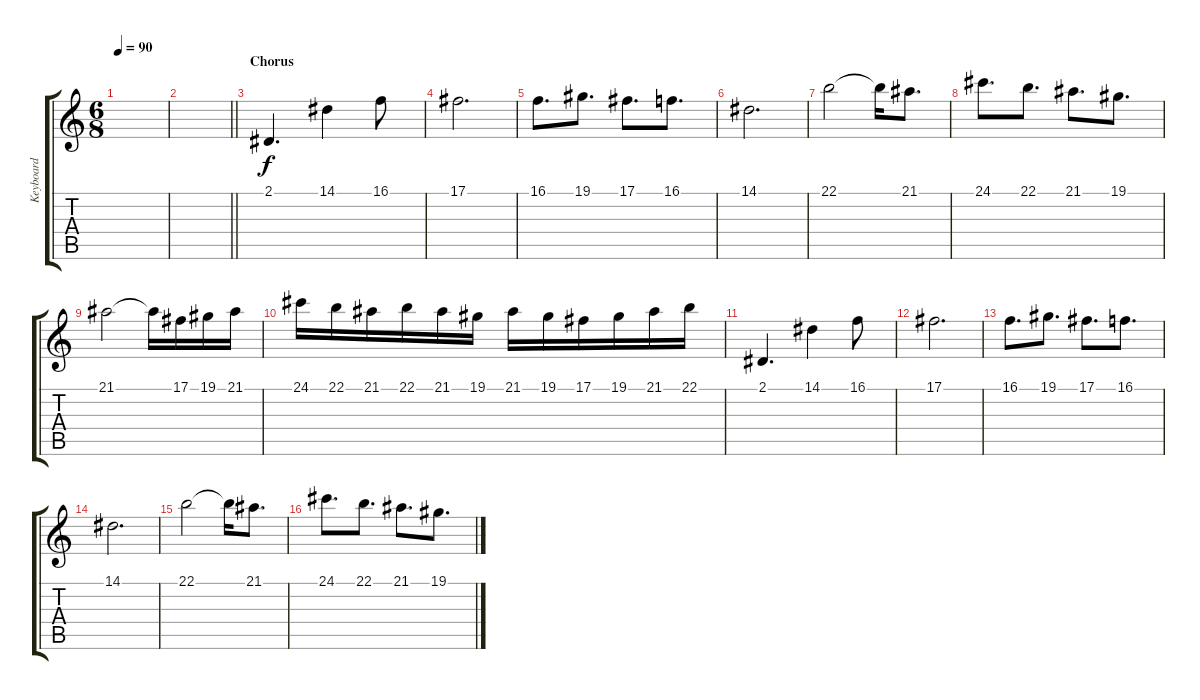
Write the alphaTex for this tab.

\track ("Keyboard" "Keyboard") {instrument pad2warm}
\staff {score tabs}
\tuning (Db4 Ab3 E3 B2 Gb2 B1) {hide}
\ts (6 8)
\tempo 90
\clef g2
\ks c
|
\barLineRight lightlight
|
\section ("" "Chorus")
2.1.4{d} 14.1.4 16.1.8 |
17.1.2{d} |
16.1.8{d} 19.1.8{d} 17.1.8{d} 16.1.8{d} |
14.1.2{d} |
22.1.2 22.1{t}.16 21.1.8{d} |
24.1.8{d} 22.1.8{d} 21.1.8{d} 19.1.8{d} |
21.1.2 21.1{t}.16 17.1.16 19.1.16 21.1.16 |
24.1.16 22.1.16 21.1.16 22.1.16 21.1.16 19.1.16 21.1.16 19.1.16 17.1.16 19.1.16 21.1.16 22.1.16 |
2.1.4{d} 14.1.4 16.1.8 |
17.1.2{d} |
16.1.8{d} 19.1.8{d} 17.1.8{d} 16.1.8{d} |
14.1.2{d} |
22.1.2 22.1{t}.16 21.1.8{d} |
24.1.8{d} 22.1.8{d} 21.1.8{d} 19.1.8{d}
